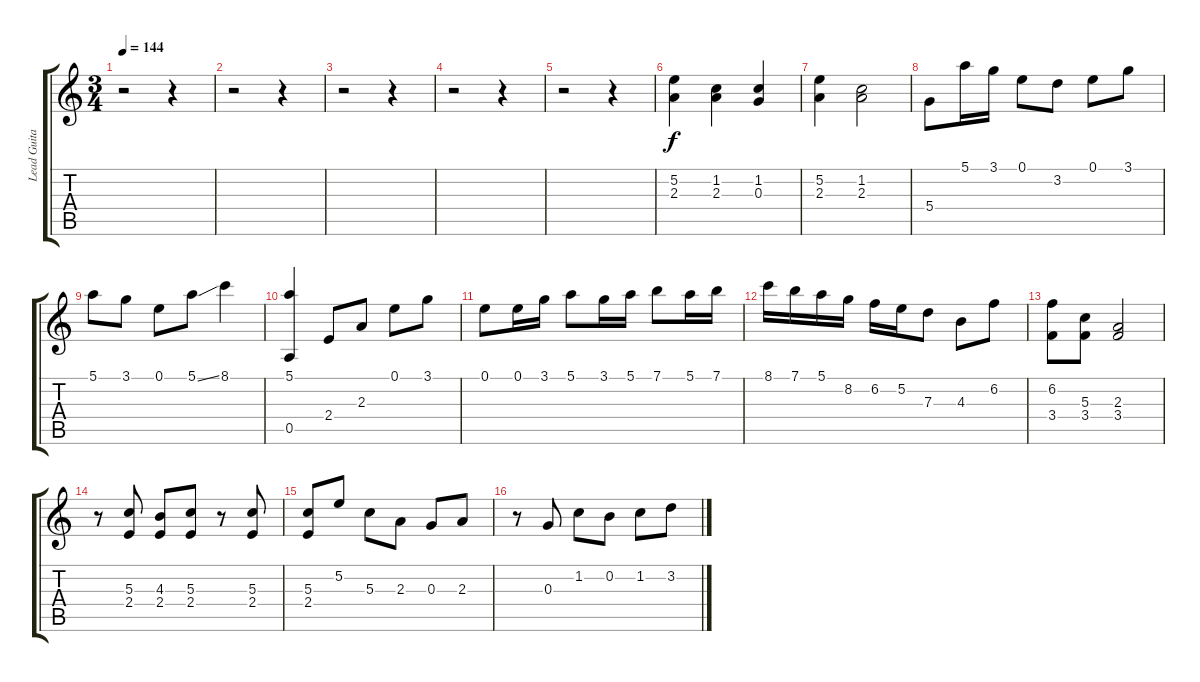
\track ("Lead Guitar" "Lead Guita") {instrument distortionguitar}
\staff {score tabs}
\tuning (E4 B3 G3 D3 A2 E2) {hide}
\ts (3 4)
\tempo 144
\clef g2
\ks c
r.2{dy f} r.4 |
r.2 r.4 |
r.2 r.4 |
r.2 r.4 |
r.2 r.4 |
\section ("" "")
(5.2 2.3).4{instrument acousticguitarnylon} (1.2 2.3).4 (1.2 0.3).4 |
(5.2 2.3).4 (1.2 2.3).2 |
5.4.8 5.1.16 3.1.16 0.1.8 3.2.8 0.1.8 3.1.8 |
5.1.8 3.1.8 0.1.8 5.1{ss}.8 8.1.4 |
(5.1 0.5).4 2.4.8 2.3.8 0.1.8 3.1.8 |
0.1.8 0.1.16 3.1.16 5.1.8 3.1.16 5.1.16 7.1.8 5.1.16 7.1.16 |
8.1.16 7.1.16 5.1.16 8.2.16 6.2.16 5.2.16 7.3.8 4.3.8 6.2.8 |
(6.2 3.4).8 (5.3 3.4).8 (2.3 3.4).2 |
r.8 (5.3 2.4).8 (4.3 2.4).8 (5.3 2.4).8 r.8 (5.3 2.4).8 |
(5.3 2.4).8 5.2.8 5.3.8 2.3.8 0.3.8 2.3.8 |
r.8 0.3.8 1.2.8 0.2.8 1.2.8 3.2{ss}.8
